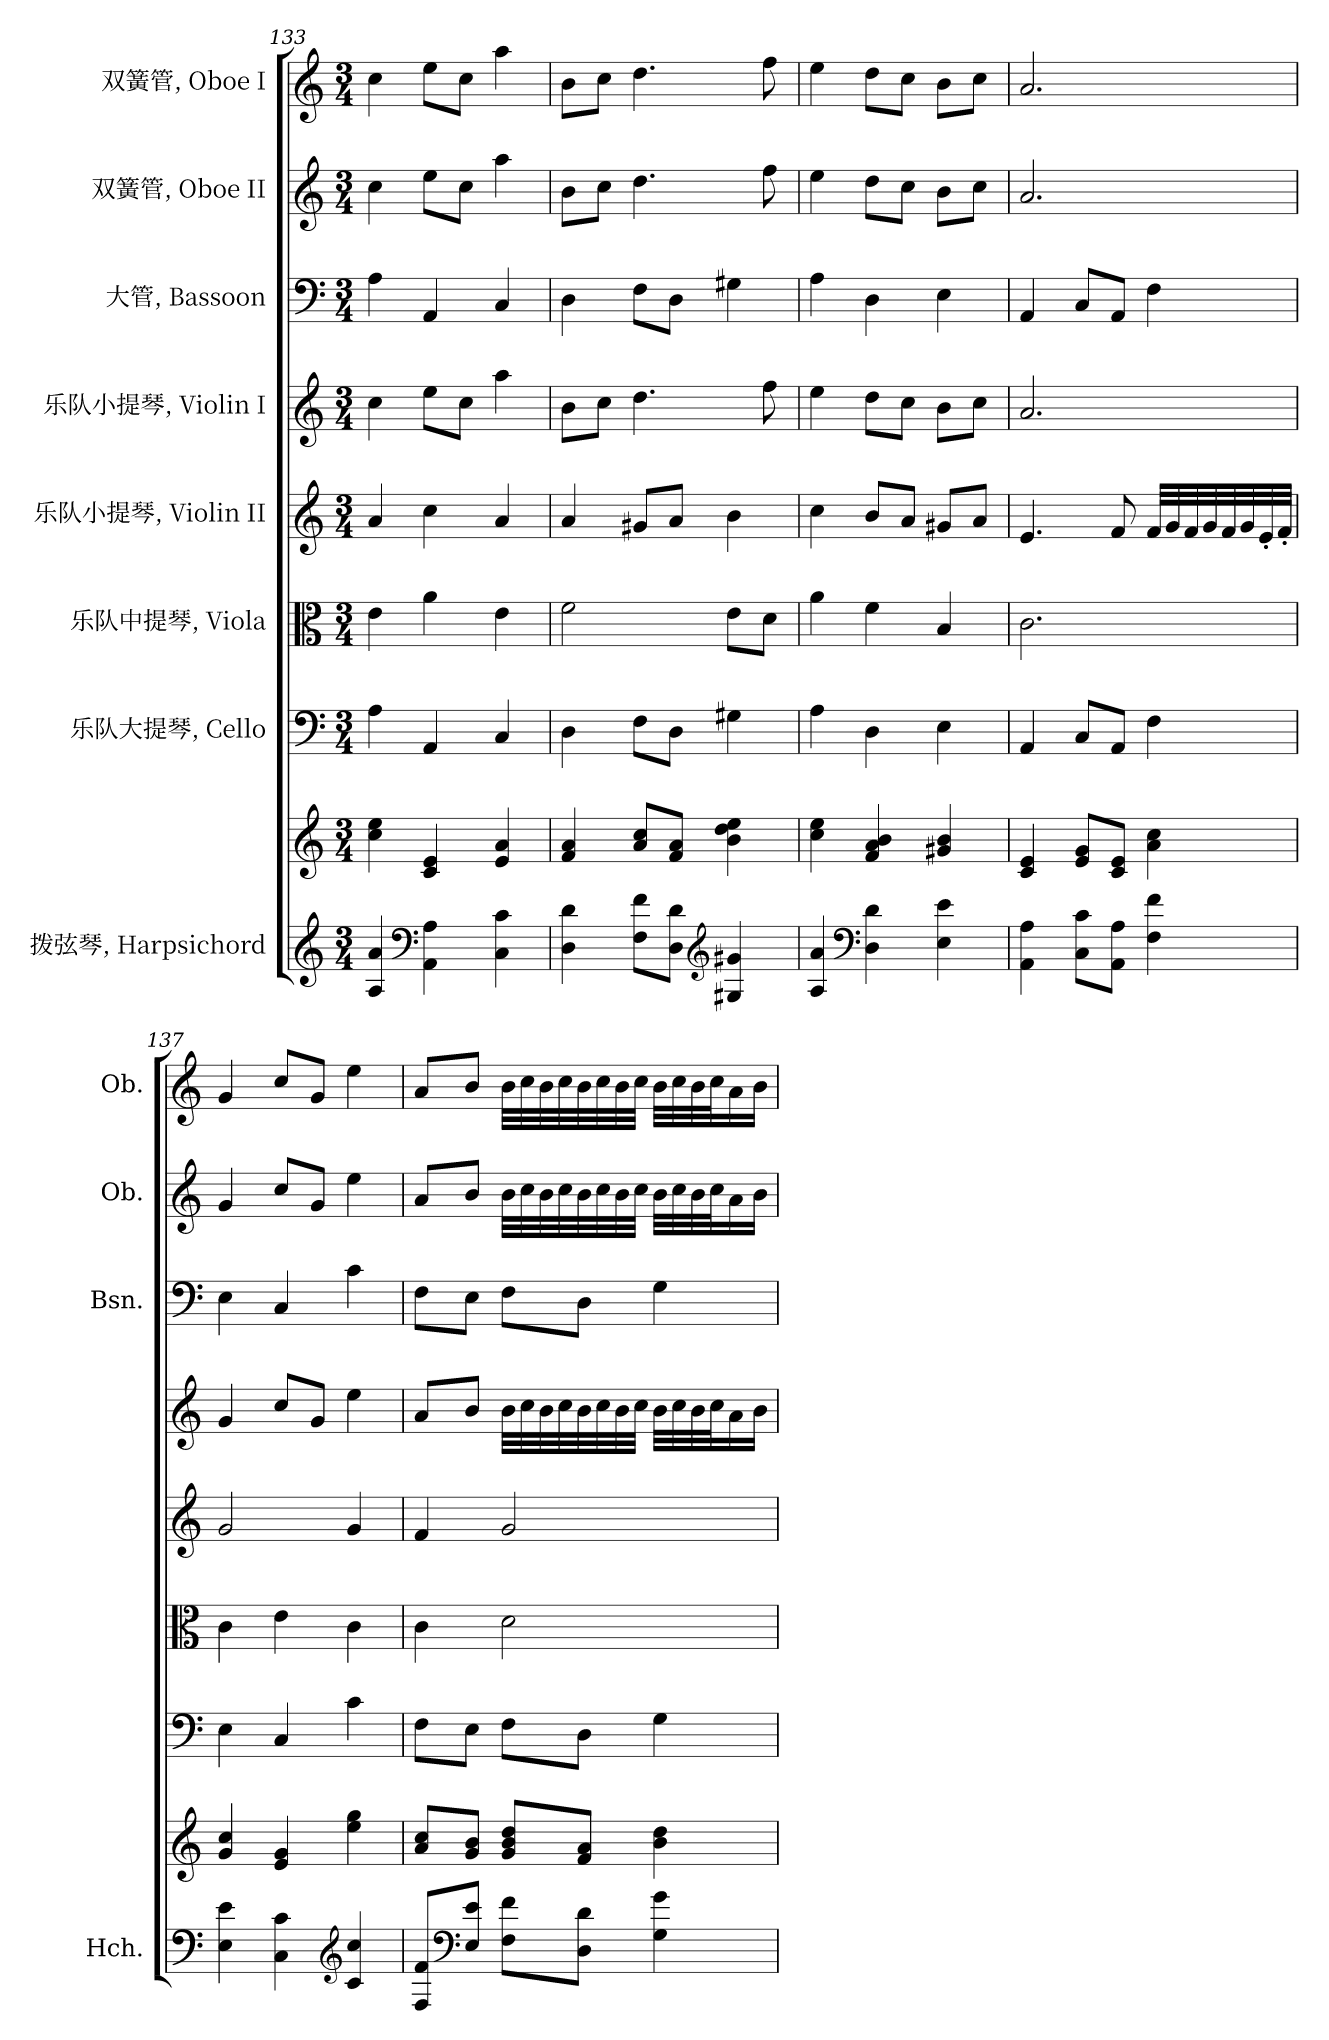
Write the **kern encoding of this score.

**kern	**kern	**kern	**kern	**kern	**kern	**kern	**kern	**kern
*part8	*part8	*part7	*part6	*part5	*part4	*part3	*part2	*part1
*staff9	*staff8	*staff7	*staff6	*staff5	*staff4	*staff3	*staff2	*staff1
*I"拨弦琴, Harpsichord	*	*I"乐队大提琴, Cello	*I"乐队中提琴, Viola	*I"乐队小提琴, Violin II	*I"乐队小提琴, Violin I	*I"大管, Bassoon	*I"双簧管, Oboe II	*I"双簧管, Oboe I
*I'Hch.	*	*	*	*	*	*I'Bsn.	*I'Ob.	*I'Ob.
*clefG2	*clefG2	*clefF4	*clefC3	*clefG2	*clefG2	*clefF4	*clefG2	*clefG2
*k[]	*k[]	*k[]	*k[]	*k[]	*k[]	*k[]	*k[]	*k[]
*M3/4	*M3/4	*M3/4	*M3/4	*M3/4	*M3/4	*M3/4	*M3/4	*M3/4
=133	=133	=133	=133	=133	=133	=133	=133	=133
4A/ 4a/	4cc\ 4ee\	4A\	4e\	4a/	4cc\	4A\	4cc\	4cc\
*clefF4	*	*	*	*	*	*	*	*
4AA\ 4A\	4c/ 4e/	4AA/	4a\	4cc\	8ee\L	4AA/	8ee\L	8ee\L
.	.	.	.	.	8cc\J	.	8cc\J	8cc\J
4C\ 4c\	4e/ 4a/	4C/	4e\	4a/	4aa\	4C/	4aa\	4aa\
!!LO:PB:g=z
=134	=134	=134	=134	=134	=134	=134	=134	=134
4D\ 4d\	4f/ 4a/	4D\	2f\	4a/	8b\L	4D\	8b\L	8b\L
.	.	.	.	.	8cc\J	.	8cc\J	8cc\J
8F\ 8f\L	8a/ 8cc/L	8F\L	.	8g#X/L	4.dd\	8F\L	4.dd\	4.dd\
8D\ 8d\J	8f/ 8a/J	8D\J	.	8a/J	.	8D\J	.	.
*clefG2	*	*	*	*	*	*	*	*
4G#X/ 4g#X/	4b\ 4dd\ 4ee\	4G#X\	8e\L	4b\	.	4G#X\	.	.
.	.	.	8d\J	.	8ff\	.	8ff\	8ff\
=135	=135	=135	=135	=135	=135	=135	=135	=135
4A/ 4a/	4cc\ 4ee\	4A\	4a\	4cc\	4ee\	4A\	4ee\	4ee\
*clefF4	*	*	*	*	*	*	*	*
4D\ 4d\	4f/ 4a/ 4b/	4D\	4f\	8b/L	8dd\L	4D\	8dd\L	8dd\L
.	.	.	.	8a/J	8cc\J	.	8cc\J	8cc\J
4E\ 4e\	4g#X/ 4b/	4E\	4B/	8g#X/L	8b\L	4E\	8b\L	8b\L
.	.	.	.	8a/J	8cc\J	.	8cc\J	8cc\J
=136	=136	=136	=136	=136	=136	=136	=136	=136
4AA\ 4A\	4c/ 4e/	4AA/	2.c\	4.e/	2.a/	4AA/	2.a/	2.a/
8C\ 8c\L	8e/ 8g/L	8C/L	.	.	.	8C/L	.	.
8AA\ 8A\J	8c/ 8e/J	8AA/J	.	8f/	.	8AA/J	.	.
4F\ 4f\	4a\ 4cc\	4F\	.	32f/LLL	.	4F\	.	.
.	.	.	.	32g/	.	.	.	.
.	.	.	.	32f/	.	.	.	.
.	.	.	.	32g/	.	.	.	.
.	.	.	.	32f/	.	.	.	.
.	.	.	.	32g/	.	.	.	.
.	.	.	.	32e'/	.	.	.	.
.	.	.	.	32f'/JJJ	.	.	.	.
=137	=137	=137	=137	=137	=137	=137	=137	=137
4E\ 4e\	4g/ 4cc/	4E\	4c\	2g/	4g/	4E\	4g/	4g/
4C\ 4c\	4e/ 4g/	4C/	4e\	.	8cc/L	4C/	8cc/L	8cc/L
.	.	.	.	.	8g/J	.	8g/J	8g/J
*clefG2	*	*	*	*	*	*	*	*
4c/ 4cc/	4ee\ 4gg\	4c\	4c\	4g/	4ee\	4c\	4ee\	4ee\
!!LO:PB:g=z
=138	=138	=138	=138	=138	=138	=138	=138	=138
8F/ 8f/L	8a/ 8cc/L	8F\L	4c\	4f/	8a/L	8F\L	8a/L	8a/L
*clefF4	*	*	*	*	*	*	*	*
8E/ 8e/J	8g/ 8b/J	8E\J	.	.	8b/J	8E\J	8b/J	8b/J
8F\ 8f\L	8g/ 8b/ 8dd/L	8F\L	2d\	2g/	32b\LLL	8F\L	32b\LLL	32b\LLL
.	.	.	.	.	32cc\	.	32cc\	32cc\
.	.	.	.	.	32b\	.	32b\	32b\
.	.	.	.	.	32cc\	.	32cc\	32cc\
8D\ 8d\J	8f/ 8a/J	8D\J	.	.	32b\	8D\J	32b\	32b\
.	.	.	.	.	32cc\	.	32cc\	32cc\
.	.	.	.	.	32b\	.	32b\	32b\
.	.	.	.	.	32cc\JJJ	.	32cc\JJJ	32cc\JJJ
4G\ 4g\	4b\ 4dd\	4G\	.	.	32b\LLL	4G\	32b\LLL	32b\LLL
.	.	.	.	.	32cc\	.	32cc\	32cc\
.	.	.	.	.	32b\	.	32b\	32b\
.	.	.	.	.	32cc\J	.	32cc\J	32cc\J
.	.	.	.	.	16a\	.	16a\	16a\
.	.	.	.	.	16b\JJ	.	16b\JJ	16b\JJ
=	=	=	=	=	=	=	=	=
*-	*-	*-	*-	*-	*-	*-	*-	*-
